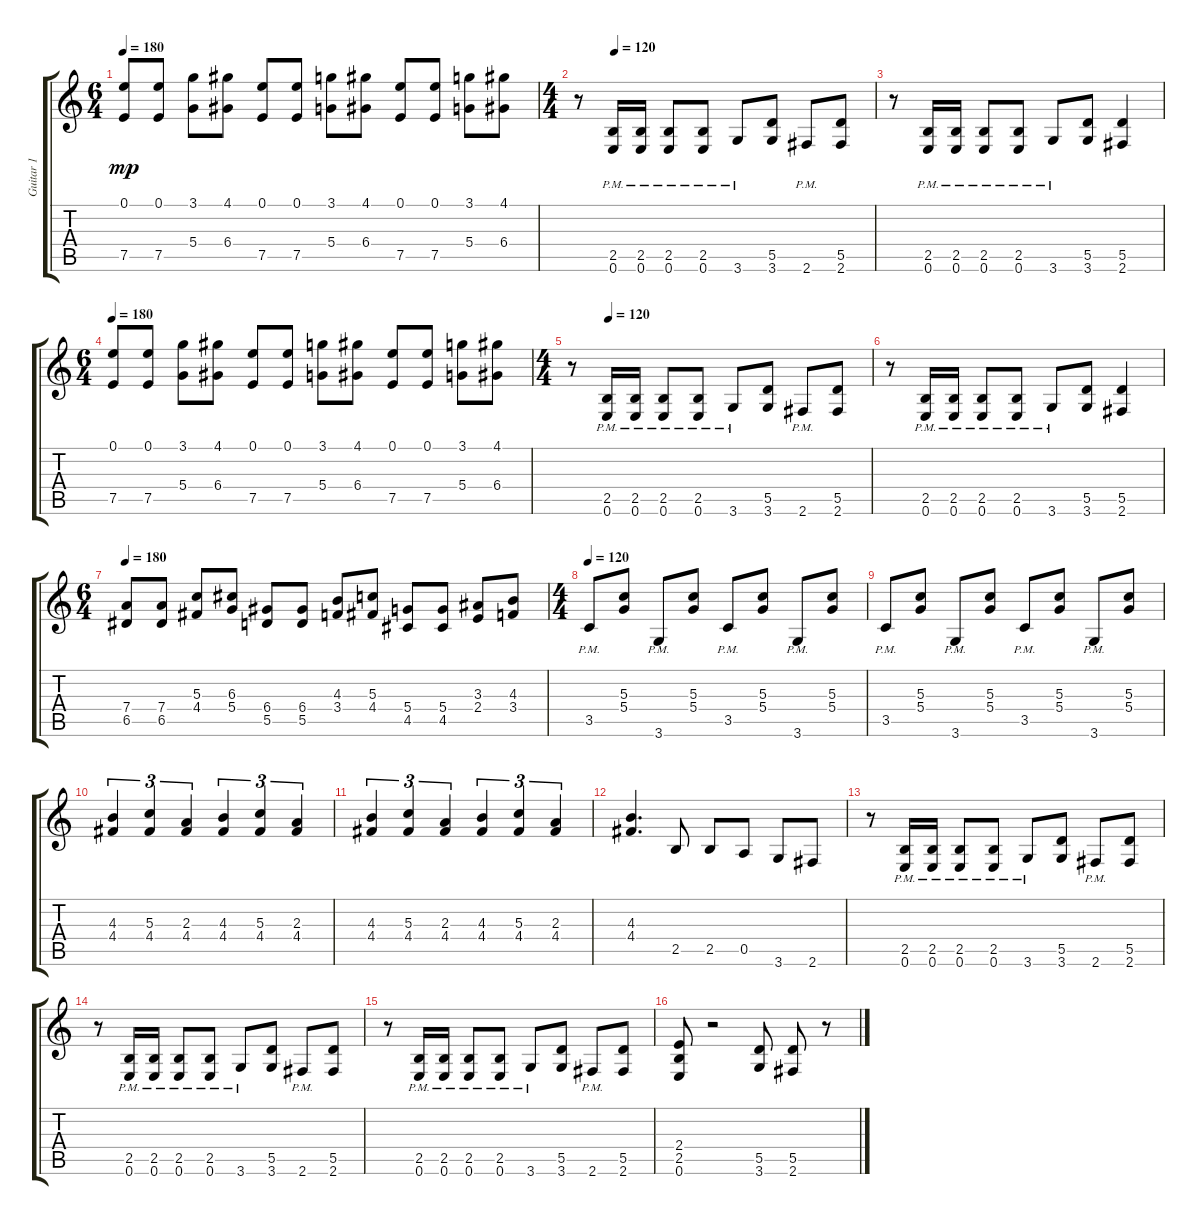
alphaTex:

\track ("Guitar 1" "Guitar 1") {instrument distortionguitar}
\staff {score tabs}
\tuning (E4 B3 G3 D3 A2 E2) {hide}
\ts (6 4)
\tempo 180
\clef g2
\ks c
(0.1 7.5).8{dy mp} (0.1 7.5).8 (3.1 5.4).8 (4.1 6.4).8 (0.1 7.5).8 (0.1 7.5).8 (3.1 5.4).8 (4.1 6.4).8 (0.1 7.5).8 (0.1 7.5).8 (3.1 5.4).8 (4.1 6.4).8 |
\ts (4 4)
\tempo (120 0.125)
r.8 (2.5{pm} 0.6{pm}).16 (2.5{pm} 0.6{pm}).16 (2.5{pm} 0.6{pm}).8 (2.5{pm} 0.6{pm}).8 3.6{pm}.8 (5.5 3.6).8 2.6{pm}.8 (5.5 2.6).8 |
r.8 (2.5{pm} 0.6{pm}).16 (2.5{pm} 0.6{pm}).16 (2.5{pm} 0.6{pm}).8 (2.5{pm} 0.6{pm}).8 3.6{pm}.8 (5.5 3.6).8 (5.5 2.6).4 |
\ts (6 4)
\tempo 180
(0.1 7.5).8 (0.1 7.5).8 (3.1 5.4).8 (4.1 6.4).8 (0.1 7.5).8 (0.1 7.5).8 (3.1 5.4).8 (4.1 6.4).8 (0.1 7.5).8 (0.1 7.5).8 (3.1 5.4).8 (4.1 6.4).8 |
\ts (4 4)
\tempo (120 0.125)
r.8 (2.5{pm} 0.6{pm}).16 (2.5{pm} 0.6{pm}).16 (2.5{pm} 0.6{pm}).8 (2.5{pm} 0.6{pm}).8 3.6{pm}.8 (5.5 3.6).8 2.6{pm}.8 (5.5 2.6).8 |
r.8 (2.5{pm} 0.6{pm}).16 (2.5{pm} 0.6{pm}).16 (2.5{pm} 0.6{pm}).8 (2.5{pm} 0.6{pm}).8 3.6{pm}.8 (5.5 3.6).8 (5.5 2.6).4 |
\ts (6 4)
\tempo 180
(7.4 6.5).8 (7.4 6.5).8 (5.3 4.4).8 (6.3 5.4).8 (6.4 5.5).8 (6.4 5.5).8 (4.3 3.4).8 (5.3 4.4).8 (5.4 4.5).8 (5.4 4.5).8 (3.3 2.4).8 (4.3 3.4).8 |
\ts (4 4)
\tempo 120
3.5{pm}.8 (5.3 5.4).8 3.6{pm}.8 (5.3 5.4).8 3.5{pm}.8 (5.3 5.4).8 3.6{pm}.8 (5.3 5.4).8 |
3.5{pm}.8 (5.3 5.4).8 3.6{pm}.8 (5.3 5.4).8 3.5{pm}.8 (5.3 5.4).8 3.6{pm}.8 (5.3 5.4).8 |
(4.3 4.4).4{tu (3 2)} (5.3 4.4).4{tu (3 2)} (2.3 4.4).4{tu (3 2)} (4.3 4.4).4{tu (3 2)} (5.3 4.4).4{tu (3 2)} (2.3 4.4).4{tu (3 2)} |
(4.3 4.4).4{tu (3 2)} (5.3 4.4).4{tu (3 2)} (2.3 4.4).4{tu (3 2)} (4.3 4.4).4{tu (3 2)} (5.3 4.4).4{tu (3 2)} (2.3 4.4).4{tu (3 2)} |
(4.3 4.4).4{d} 2.5.8 2.5.8 0.5.8 3.6.8 2.6.8 |
r.8 (2.5{pm} 0.6{pm}).16 (2.5{pm} 0.6{pm}).16 (2.5{pm} 0.6{pm}).8 (2.5{pm} 0.6{pm}).8 3.6{pm}.8 (5.5 3.6).8 2.6{pm}.8 (5.5 2.6).8 |
r.8 (2.5{pm} 0.6{pm}).16 (2.5{pm} 0.6{pm}).16 (2.5{pm} 0.6{pm}).8 (2.5{pm} 0.6{pm}).8 3.6{pm}.8 (5.5 3.6).8 2.6{pm}.8 (5.5 2.6).8 |
r.8 (2.5{pm} 0.6{pm}).16 (2.5{pm} 0.6{pm}).16 (2.5{pm} 0.6{pm}).8 (2.5{pm} 0.6{pm}).8 3.6{pm}.8 (5.5 3.6).8 2.6{pm}.8 (5.5 2.6).8 |
(2.4 2.5 0.6).8 r.2 (5.5 3.6).8 (5.5 2.6).8 r.8
